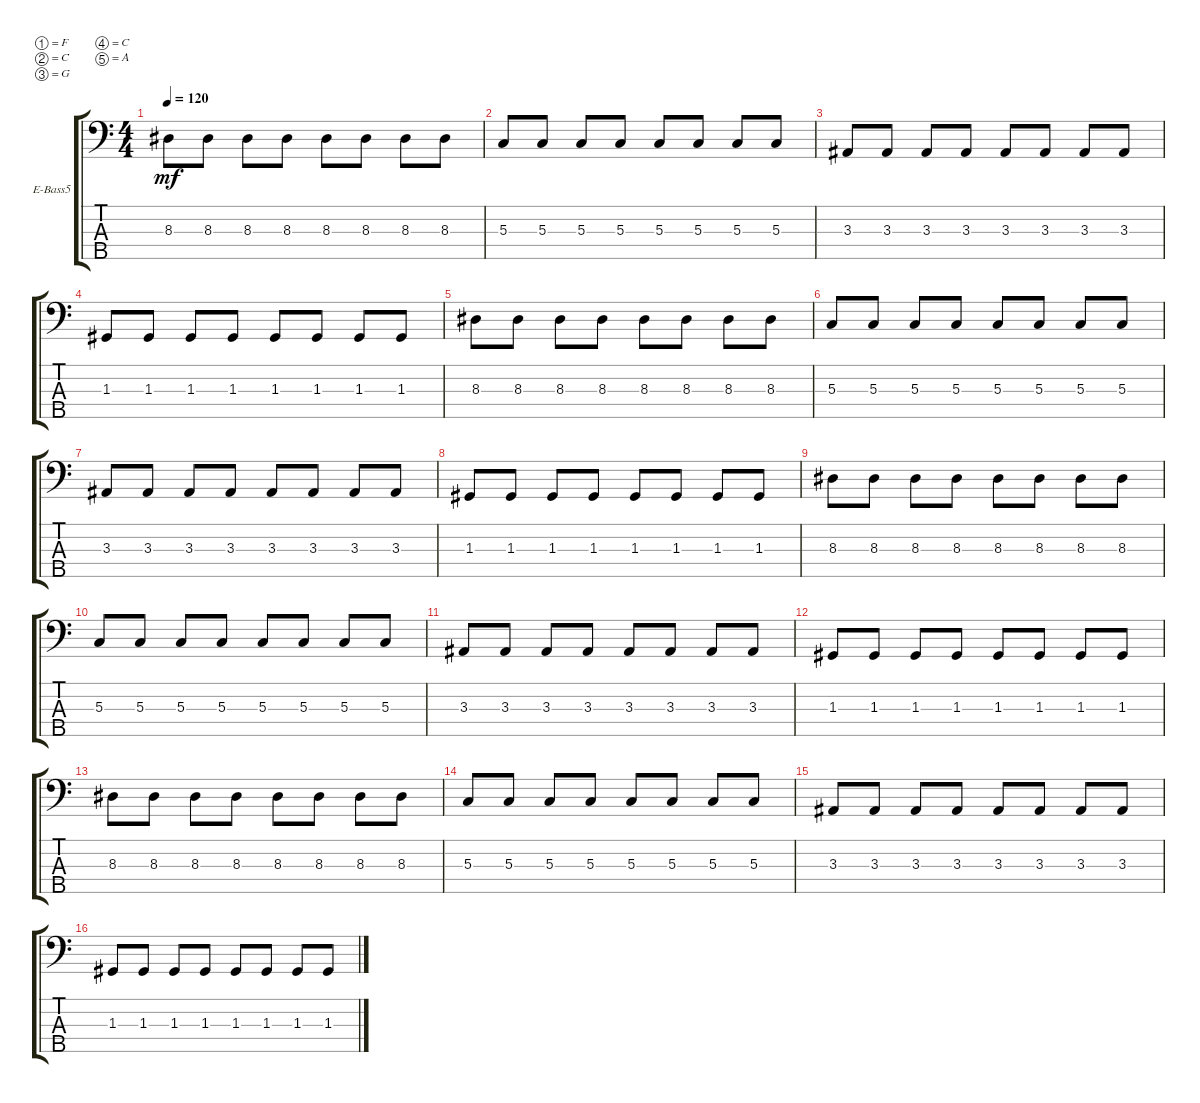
\defaultSystemsLayout 4
\bracketExtendMode groupsimilarinstruments
\firstSystemTrackNameOrientation horizontal
\otherSystemsTrackNameOrientation horizontal
\track ("Electric Bass   ( Бас )" "E-Bass5") {instrument electricbassfinger}
\staff {score tabs}
\tuning (F2 C2 G1 C1 A0)
\ts (4 4)
\tempo 120
\clef f4
\ks c
8.3.8{dy mf} 8.3.8 8.3.8 8.3.8 8.3.8 8.3.8 8.3.8 8.3.8 |
5.3.8 5.3.8 5.3.8 5.3.8 5.3.8 5.3.8 5.3.8 5.3.8 |
3.3.8 3.3.8 3.3.8 3.3.8 3.3.8 3.3.8 3.3.8 3.3.8 |
1.3.8 1.3.8 1.3.8 1.3.8 1.3.8 1.3.8 1.3.8 1.3.8 |
8.3.8 8.3.8 8.3.8 8.3.8 8.3.8 8.3.8 8.3.8 8.3.8 |
5.3.8 5.3.8 5.3.8 5.3.8 5.3.8 5.3.8 5.3.8 5.3.8 |
3.3.8 3.3.8 3.3.8 3.3.8 3.3.8 3.3.8 3.3.8 3.3.8 |
1.3.8 1.3.8 1.3.8 1.3.8 1.3.8 1.3.8 1.3.8 1.3.8 |
8.3.8 8.3.8 8.3.8 8.3.8 8.3.8 8.3.8 8.3.8 8.3.8 |
5.3.8 5.3.8 5.3.8 5.3.8 5.3.8 5.3.8 5.3.8 5.3.8 |
3.3.8 3.3.8 3.3.8 3.3.8 3.3.8 3.3.8 3.3.8 3.3.8 |
1.3.8 1.3.8 1.3.8 1.3.8 1.3.8 1.3.8 1.3.8 1.3.8 |
8.3.8 8.3.8 8.3.8 8.3.8 8.3.8 8.3.8 8.3.8 8.3.8 |
5.3.8 5.3.8 5.3.8 5.3.8 5.3.8 5.3.8 5.3.8 5.3.8 |
3.3.8 3.3.8 3.3.8 3.3.8 3.3.8 3.3.8 3.3.8 3.3.8 |
1.3.8 1.3.8 1.3.8 1.3.8 1.3.8 1.3.8 1.3.8 1.3.8
